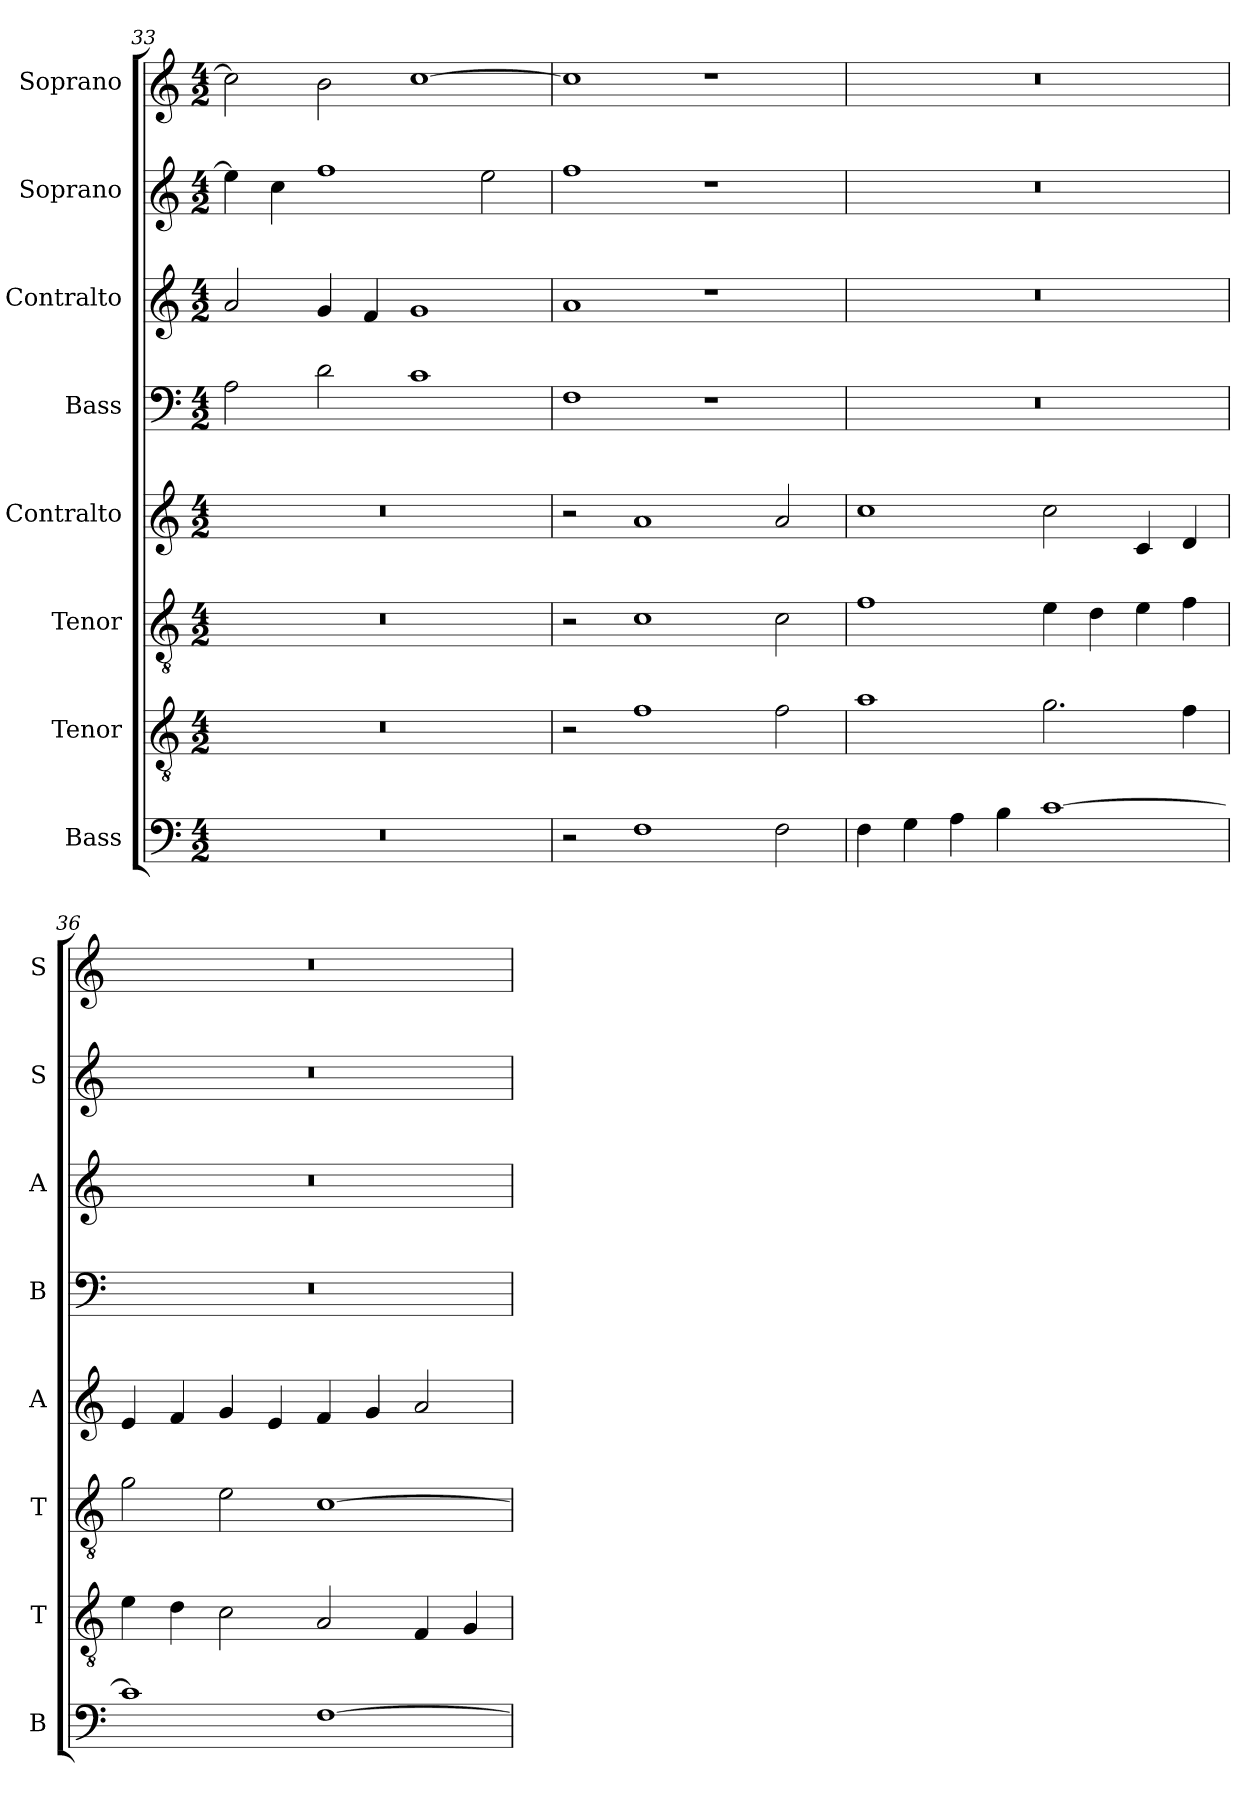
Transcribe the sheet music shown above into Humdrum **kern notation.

**kern	**kern	**kern	**kern	**kern	**kern	**kern	**kern
*part8	*part7	*part6	*part5	*part4	*part3	*part2	*part1
*staff8	*staff7	*staff6	*staff5	*staff4	*staff3	*staff2	*staff1
*I"Bass	*I"Tenor	*I"Tenor	*I"Contralto	*I"Bass	*I"Contralto	*I"Soprano	*I"Soprano
*I'B	*I'T	*I'T	*I'A	*I'B	*I'A	*I'S	*I'S
*clefF4	*clefGv2	*clefGv2	*clefG2	*clefF4	*clefG2	*clefG2	*clefG2
*k[]	*k[]	*k[]	*k[]	*k[]	*k[]	*k[]	*k[]
*G:mix	*G:mix	*G:mix	*G:mix	*G:mix	*G:mix	*G:mix	*G:mix
*M4/2	*M4/2	*M4/2	*M4/2	*M4/2	*M4/2	*M4/2	*M4/2
=33	=33	=33	=33	=33	=33	=33	=33
0r	0r	0r	0r	2A	2a	4ee]	2cc]
.	.	.	.	.	.	4cc	.
.	.	.	.	2d	4g	1ff	2b
.	.	.	.	.	4f	.	.
.	.	.	.	1c	1g	.	[1cc
.	.	.	.	.	.	2ee	.
=34	=34	=34	=34	=34	=34	=34	=34
2r	2r	2r	2r	1F	1a	1ff	1cc]
1F	1f	1c	1a	.	.	.	.
.	.	.	.	1r	1r	1r	1r
2F	2f	2c	2a	.	.	.	.
=35	=35	=35	=35	=35	=35	=35	=35
4F	1a	1f	1cc	0r	0r	0r	0r
4G	.	.	.	.	.	.	.
4A	.	.	.	.	.	.	.
4B	.	.	.	.	.	.	.
[1c	2.g	4e	2cc	.	.	.	.
.	.	4d	.	.	.	.	.
.	.	4e	4c	.	.	.	.
.	4f	4f	4d	.	.	.	.
=36	=36	=36	=36	=36	=36	=36	=36
1c]	4e	2g	4e	0r	0r	0r	0r
.	4d	.	4f	.	.	.	.
.	2c	2e	4g	.	.	.	.
.	.	.	4e	.	.	.	.
[1F	2A	[1c	4f	.	.	.	.
.	.	.	4g	.	.	.	.
.	4F	.	2a	.	.	.	.
.	4G	.	.	.	.	.	.
=	=	=	=	=	=	=	=
*-	*-	*-	*-	*-	*-	*-	*-
